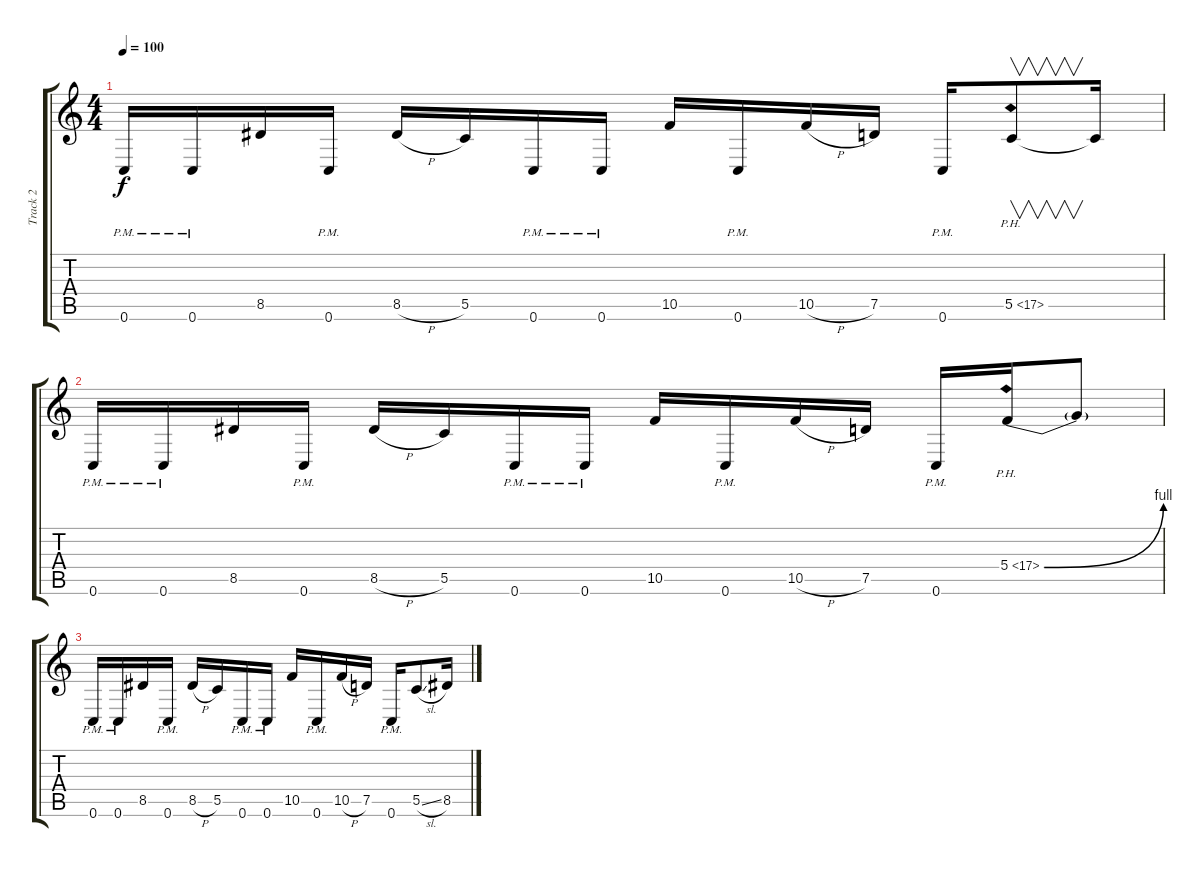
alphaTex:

\track ("Track 2" "Track 2") {instrument overdrivenguitar}
\staff {score tabs}
\tuning (D4 A3 F3 C3 G2 C2) {hide}
\ts (4 4)
\tempo 100
\clef g2
\ks c
0.6{pm}.16{dy f} 0.6{pm}.16 8.5.16 0.6{pm}.16 8.5{h}.16 5.5.16 0.6{pm}.16 0.6{pm}.16 10.5.16 0.6{pm}.16 10.5{h}.16 7.5.16 0.6{pm}.16 5.5{ph 12}.8{v} 5.5{t}.16 |
0.6{pm}.16 0.6{pm}.16 8.5.16 0.6{pm}.16 8.5{h}.16 5.5.16 0.6{pm}.16 0.6{pm}.16 10.5.16 0.6{pm}.16 10.5{h}.16 7.5.16 0.6{pm}.16 5.4{be (bend 0 0 60 4) ph 12}.16 5.4{t}.8 |
0.6{pm}.16 0.6{pm}.16 8.5.16 0.6{pm}.16 8.5{h}.16 5.5.16 0.6{pm}.16 0.6{pm}.16 10.5.16 0.6{pm}.16 10.5{h}.16 7.5.16 0.6{pm}.16 5.5{sl}.8 8.5.16
